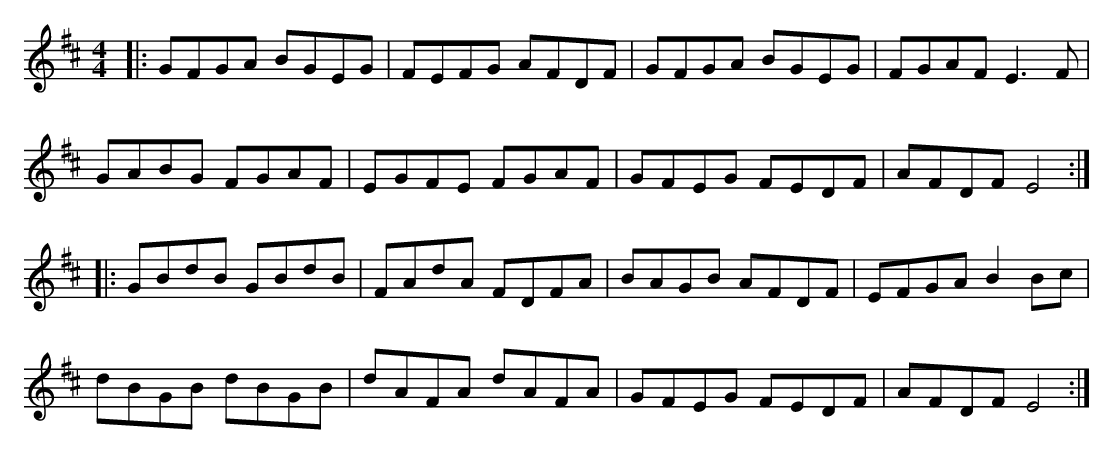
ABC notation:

X:1
M:4/4
K:Edor
|:GFGA BGEG|FEFG AFDF|GFGA BGEG|FGAF E3 F|
GABG FGAF|EGFE FGAF|GFEG FEDF|AFDF E4:|
|:GBdB GBdB|FAdA FDFA|BAGB AFDF|EFGA B2 Bc|
dBGB dBGB|dAFA dAFA|GFEG FEDF|AFDF E4:|
